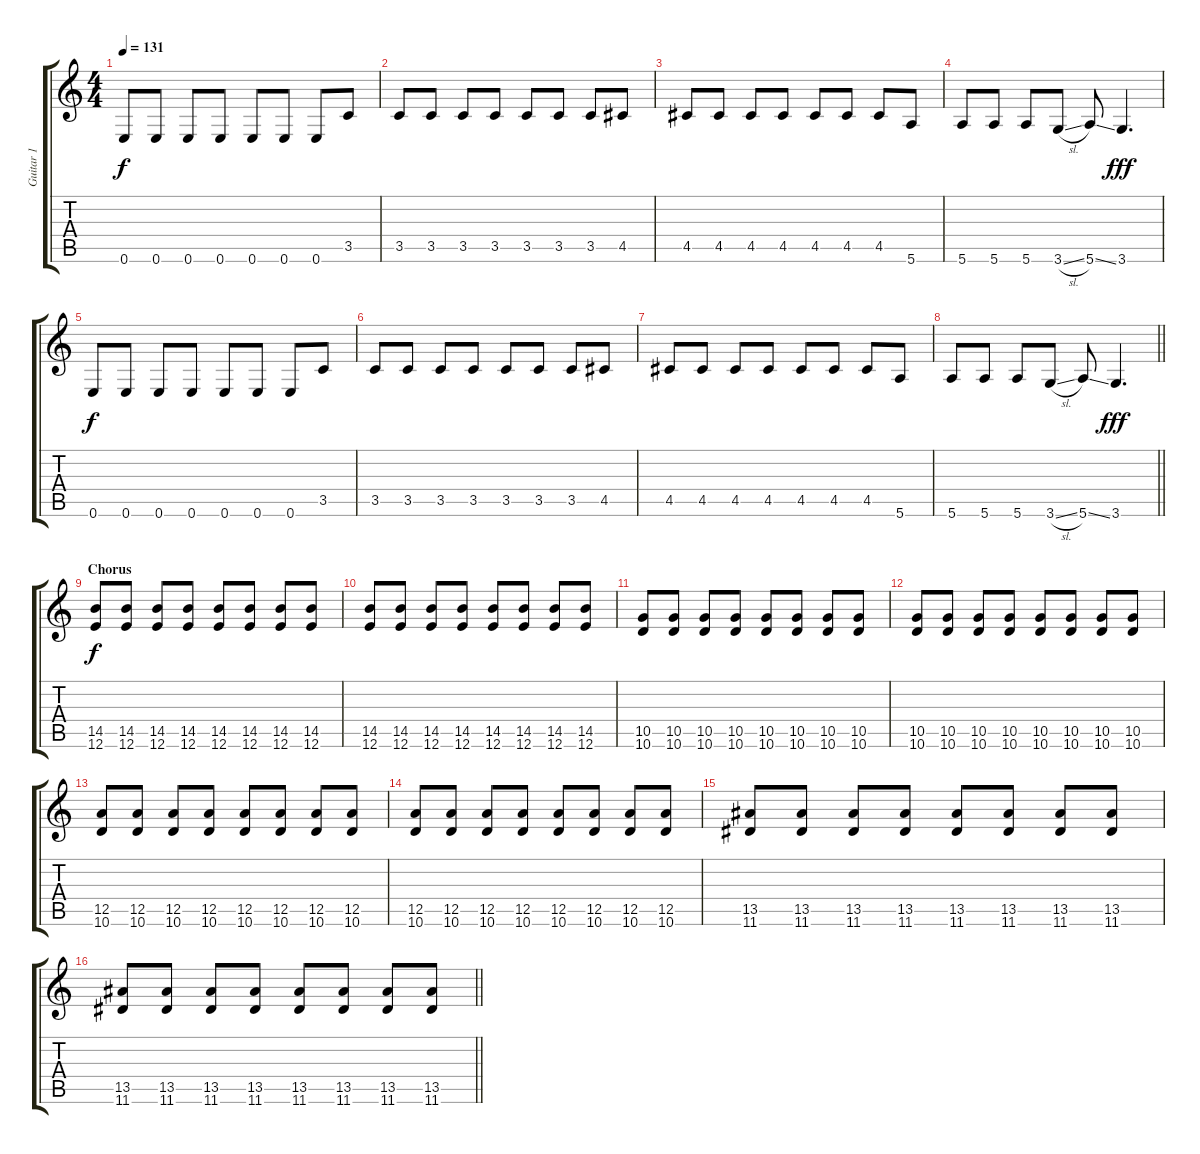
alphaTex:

\track ("Guitar 1" "Guitar 1") {instrument overdrivenguitar}
\staff {score tabs}
\tuning (E4 B3 G3 D3 A2 E2) {hide}
\ts (4 4)
\tempo 131
\clef g2
\ks c
0.6.8{dy f} 0.6.8 0.6.8 0.6.8 0.6.8 0.6.8 0.6.8 3.5.8 |
3.5.8 3.5.8 3.5.8 3.5.8 3.5.8 3.5.8 3.5.8 4.5.8 |
4.5.8 4.5.8 4.5.8 4.5.8 4.5.8 4.5.8 4.5.8 5.6.8 |
5.6.8 5.6.8 5.6.8 3.6{sl}.8 5.6{ss}.8 3.6.4{d dy fff} |
0.6.8{dy f} 0.6.8 0.6.8 0.6.8 0.6.8 0.6.8 0.6.8 3.5.8 |
3.5.8 3.5.8 3.5.8 3.5.8 3.5.8 3.5.8 3.5.8 4.5.8 |
4.5.8 4.5.8 4.5.8 4.5.8 4.5.8 4.5.8 4.5.8 5.6.8 |
\barLineRight lightlight
5.6.8 5.6.8 5.6.8 3.6{sl}.8 5.6{ss}.8 3.6.4{d dy fff} |
\section ("" "Chorus")
(14.5 12.6).8{dy f} (14.5 12.6).8 (14.5 12.6).8 (14.5 12.6).8 (14.5 12.6).8 (14.5 12.6).8 (14.5 12.6).8 (14.5 12.6).8 |
(14.5 12.6).8 (14.5 12.6).8 (14.5 12.6).8 (14.5 12.6).8 (14.5 12.6).8 (14.5 12.6).8 (14.5 12.6).8 (14.5 12.6).8 |
(10.5 10.6).8 (10.5 10.6).8 (10.5 10.6).8 (10.5 10.6).8 (10.5 10.6).8 (10.5 10.6).8 (10.5 10.6).8 (10.5 10.6).8 |
(10.5 10.6).8 (10.5 10.6).8 (10.5 10.6).8 (10.5 10.6).8 (10.5 10.6).8 (10.5 10.6).8 (10.5 10.6).8 (10.5 10.6).8 |
(12.5 10.6).8 (12.5 10.6).8 (12.5 10.6).8 (12.5 10.6).8 (12.5 10.6).8 (12.5 10.6).8 (12.5 10.6).8 (12.5 10.6).8 |
(12.5 10.6).8 (12.5 10.6).8 (12.5 10.6).8 (12.5 10.6).8 (12.5 10.6).8 (12.5 10.6).8 (12.5 10.6).8 (12.5 10.6).8 |
(13.5 11.6).8 (13.5 11.6).8 (13.5 11.6).8 (13.5 11.6).8 (13.5 11.6).8 (13.5 11.6).8 (13.5 11.6).8 (13.5 11.6).8 |
\barLineRight lightlight
(13.5 11.6).8 (13.5 11.6).8 (13.5 11.6).8 (13.5 11.6).8 (13.5 11.6).8 (13.5 11.6).8 (13.5 11.6).8 (13.5 11.6).8
